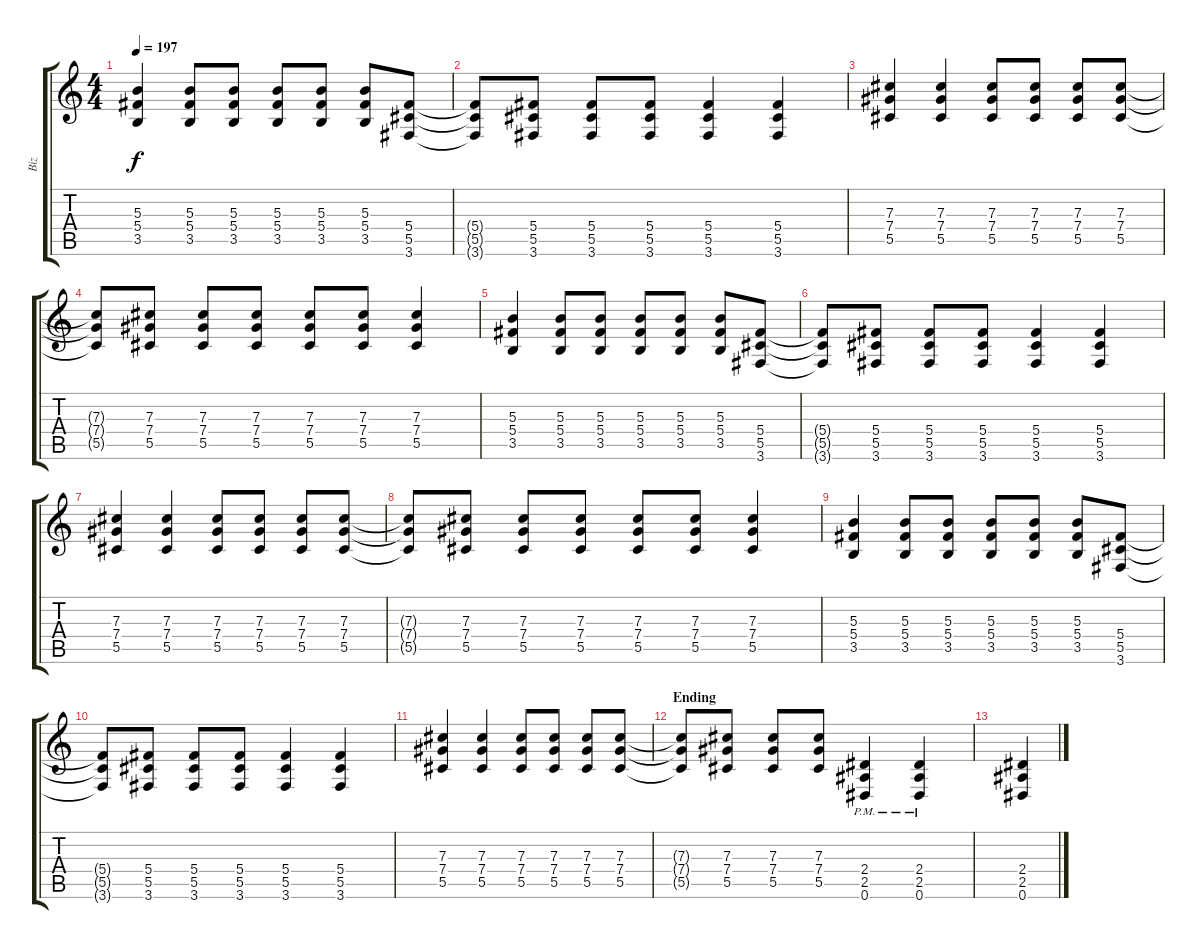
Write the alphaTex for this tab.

\track ("Biz" "Biz") {instrument overdrivenguitar}
\staff {score tabs}
\tuning (Eb4 Bb3 Gb3 Db3 Ab2 Eb2) {hide}
\ts (4 4)
\tempo 197
\clef g2
\ks c
(5.3 5.4 3.5).4{dy f} (5.3 5.4 3.5).8 (5.3 5.4 3.5).8 (5.3 5.4 3.5).8 (5.3 5.4 3.5).8 (5.3 5.4 3.5).8 (5.4 5.5 3.6).8 |
(5.4{t} 5.5{t} 3.6{t}).8 (5.4 5.5 3.6).8 (5.4 5.5 3.6).8 (5.4 5.5 3.6).8 (5.4 5.5 3.6).4 (5.4 5.5 3.6).4 |
(7.3 7.4 5.5).4 (7.3 7.4 5.5).4 (7.3 7.4 5.5).8 (7.3 7.4 5.5).8 (7.3 7.4 5.5).8 (7.3 7.4 5.5).8 |
(7.3{t} 7.4{t} 5.5{t}).8 (7.3 7.4 5.5).8 (7.3 7.4 5.5).8 (7.3 7.4 5.5).8 (7.3 7.4 5.5).8 (7.3 7.4 5.5).8 (7.3 7.4 5.5).4 |
(5.3 5.4 3.5).4 (5.3 5.4 3.5).8 (5.3 5.4 3.5).8 (5.3 5.4 3.5).8 (5.3 5.4 3.5).8 (5.3 5.4 3.5).8 (5.4 5.5 3.6).8 |
(5.4{t} 5.5{t} 3.6{t}).8 (5.4 5.5 3.6).8 (5.4 5.5 3.6).8 (5.4 5.5 3.6).8 (5.4 5.5 3.6).4 (5.4 5.5 3.6).4 |
(7.3 7.4 5.5).4 (7.3 7.4 5.5).4 (7.3 7.4 5.5).8 (7.3 7.4 5.5).8 (7.3 7.4 5.5).8 (7.3 7.4 5.5).8 |
(7.3{t} 7.4{t} 5.5{t}).8 (7.3 7.4 5.5).8 (7.3 7.4 5.5).8 (7.3 7.4 5.5).8 (7.3 7.4 5.5).8 (7.3 7.4 5.5).8 (7.3 7.4 5.5).4 |
(5.3 5.4 3.5).4 (5.3 5.4 3.5).8 (5.3 5.4 3.5).8 (5.3 5.4 3.5).8 (5.3 5.4 3.5).8 (5.3 5.4 3.5).8 (5.4 5.5 3.6).8 |
(5.4{t} 5.5{t} 3.6{t}).8 (5.4 5.5 3.6).8 (5.4 5.5 3.6).8 (5.4 5.5 3.6).8 (5.4 5.5 3.6).4 (5.4 5.5 3.6).4 |
(7.3 7.4 5.5).4 (7.3 7.4 5.5).4 (7.3 7.4 5.5).8 (7.3 7.4 5.5).8 (7.3 7.4 5.5).8 (7.3 7.4 5.5).8 |
\section ("" "Ending")
(7.3{t} 7.4{t} 5.5{t}).8 (7.3 7.4 5.5).8 (7.3 7.4 5.5).8 (7.3 7.4 5.5).8 (2.4{pm} 2.5{pm} 0.6{pm}).4 (2.4{pm} 2.5{pm} 0.6{pm}).4 |
(2.4 2.5 0.6).4
